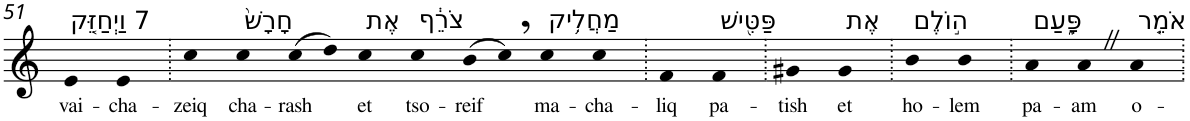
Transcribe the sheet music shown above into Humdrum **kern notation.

**kern	**text
*part1	*part1
*staff1	*staff1
*I"Piano	*
*I'Pno	*
!!LO:PB:g=z
*clefG2	*
*k[]	*
=51	=51
!LO:TX:a:t=7 וַיְחַזֵּ֤ק	!
!	!LO:LY:b
4e	vai-
!	!LO:LY:b
4e	-cha-
=52.	=52.
!	!LO:LY:b
4cc	-zeiq
!LO:TX:a:t=חָרָשׁ֙	!
!	!LO:LY:b
4cc	cha-
!	!LO:LY:b
(8cc	-rash
8dd)	.
!LO:TX:a:t=אֶת	!
!	!LO:LY:b
4cc	et
!LO:TX:a:t=צֹרֵ֔ף	!
!	!LO:LY:b
4cc	tso-
!	!LO:LY:b
(8b	-reif
8cc,)	.
!LO:TX:a:t=מַחֲלִ֥יק	!
!	!LO:LY:b
4cc	ma-
!	!LO:LY:b
4cc	-cha-
=53.	=53.
!	!LO:LY:b
4f	-liq
!LO:TX:a:t=פַּטִּ֖ישׁ	!
!	!LO:LY:b
4f	pa-
=54.	=54.
!	!LO:LY:b
4g#X	-tish
!LO:TX:a:t=אֶת	!
!	!LO:LY:b
4g#	et
=55.	=55.
!LO:TX:a:t=ה֣וֹלֶם	!
!	!LO:LY:b
4b	ho-
!	!LO:LY:b
4b	-lem
=56.	=56.
!LO:TX:a:t=פָּ֑עַם	!
!	!LO:LY:b
4a	pa-
!	!LO:LY:b
4aZ	-am
!LO:TX:a:t=אֹמֵ֤ר	!
!	!LO:LY:b
4a	o-
=.	=.
*-	*-
